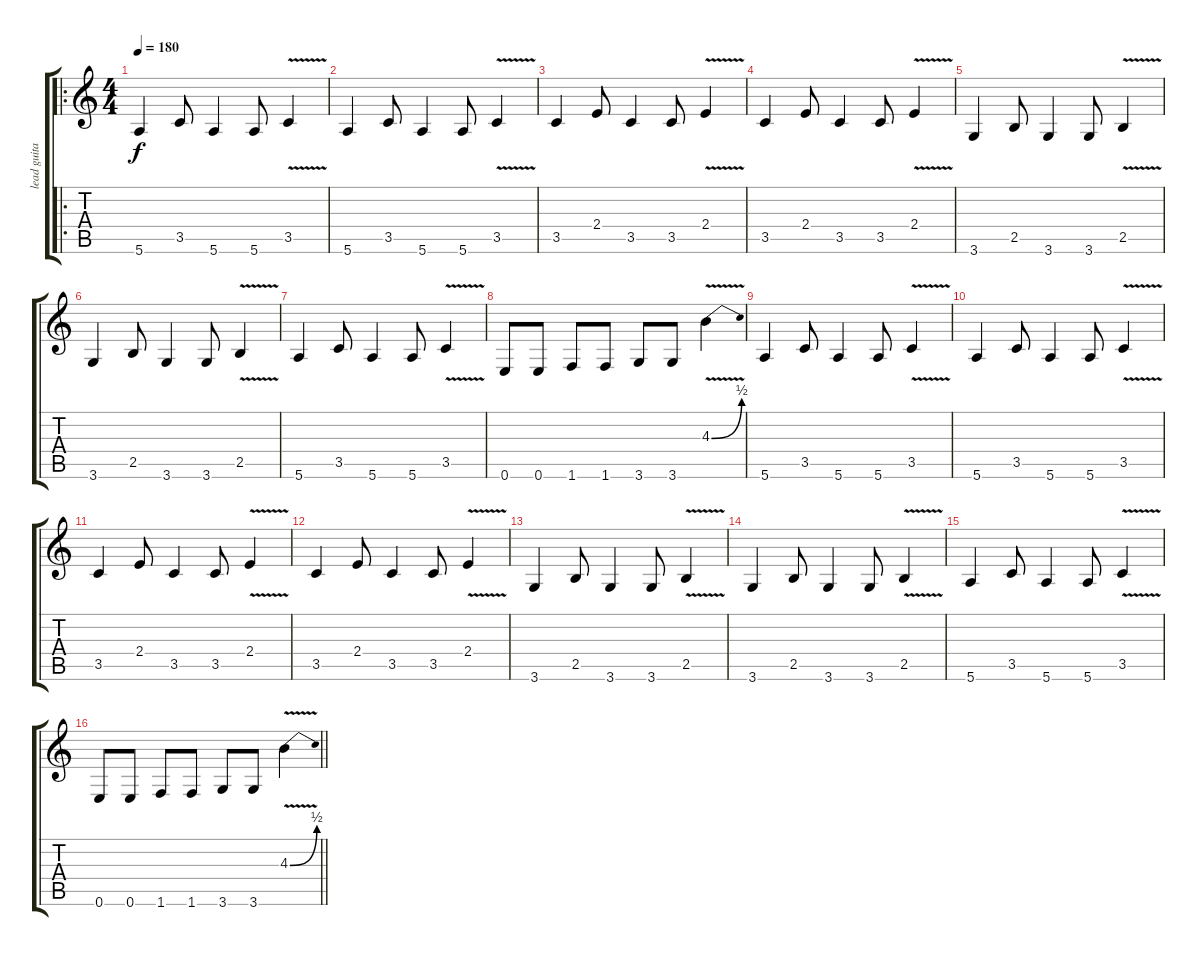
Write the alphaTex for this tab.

\track ("lead guitar" "lead guita") {instrument distortionguitar}
\staff {score tabs}
\tuning (E4 B3 G3 D3 A2 E2) {hide}
\ro
\ts (4 4)
\tempo 180
\clef g2
\ks c
5.6.4{dy f} 3.5.8 5.6.4 5.6.8 3.5{v}.4 |
5.6.4 3.5.8 5.6.4 5.6.8 3.5{v}.4 |
3.5.4 2.4.8 3.5.4 3.5.8 2.4{v}.4 |
3.5.4 2.4.8 3.5.4 3.5.8 2.4{v}.4 |
3.6.4 2.5.8 3.6.4 3.6.8 2.5{v}.4 |
3.6.4 2.5.8 3.6.4 3.6.8 2.5{v}.4 |
5.6.4 3.5.8 5.6.4 5.6.8 3.5{v}.4 |
0.6.8 0.6.8 1.6.8 1.6.8 3.6.8 3.6.8 4.3{be (bend 0 0 60 2) v}.4 |
5.6.4 3.5.8 5.6.4 5.6.8 3.5{v}.4 |
5.6.4 3.5.8 5.6.4 5.6.8 3.5{v}.4 |
3.5.4 2.4.8 3.5.4 3.5.8 2.4{v}.4 |
3.5.4 2.4.8 3.5.4 3.5.8 2.4{v}.4 |
3.6.4 2.5.8 3.6.4 3.6.8 2.5{v}.4 |
3.6.4 2.5.8 3.6.4 3.6.8 2.5{v}.4 |
5.6.4 3.5.8 5.6.4 5.6.8 3.5{v}.4 |
\barLineRight lightlight
0.6.8 0.6.8 1.6.8 1.6.8 3.6.8 3.6.8 4.3{be (bend 0 0 60 2) v}.4
